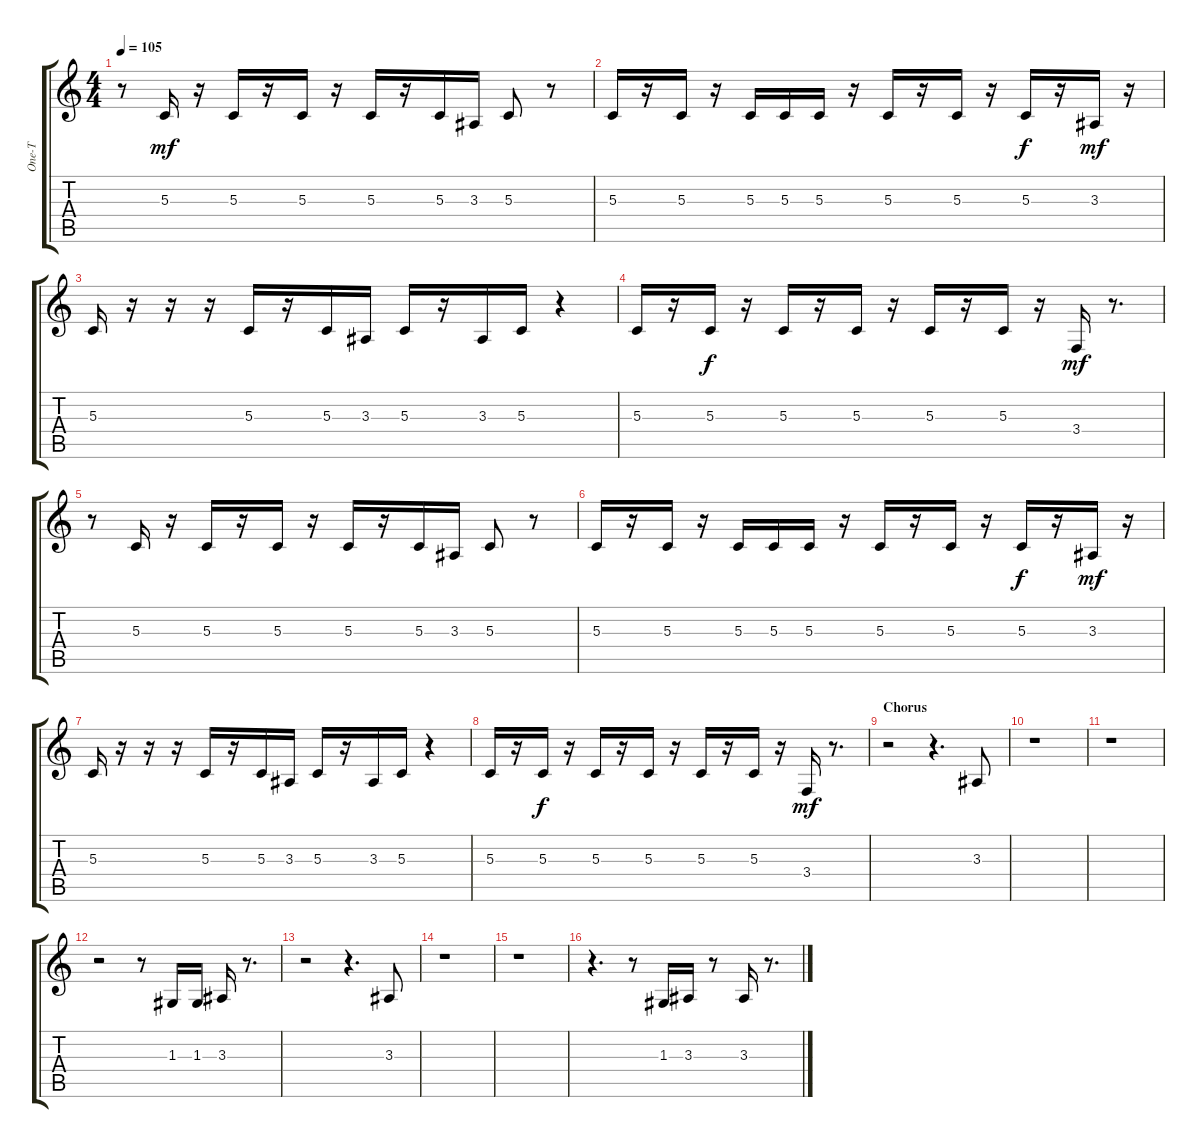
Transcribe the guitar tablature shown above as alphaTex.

\track ("One-T" "One-T") {instrument lead6voice}
\staff {score tabs}
\tuning (E4 B3 G3 D3 A2 E2) {hide}
\ts (4 4)
\tempo 105
\clef g2
\ks c
r.8{dy mp volume 14 balance 6} 5.3.16{dy mf} r.16 5.3.16 r.16 5.3.16 r.16 5.3.16 r.16 5.3.16 3.3.16 5.3.8 r.8 |
5.3.16 r.16 5.3.16 r.16 5.3.16 5.3.16 5.3.16 r.16 5.3.16 r.16 5.3.16 r.16 5.3.16{dy f} r.16 3.3.16{dy mf} r.16 |
5.3.16 r.16 r.16 r.16 5.3.16 r.16 5.3.16 3.3.16 5.3.16 r.16 3.3.16 5.3.16 r.4 |
5.3.16 r.16 5.3.16{dy f} r.16 5.3.16 r.16 5.3.16 r.16 5.3.16 r.16 5.3.16 r.16 3.4.16{dy mf} r.8{d} |
r.8{volume 14 balance 6} 5.3.16 r.16 5.3.16 r.16 5.3.16 r.16 5.3.16 r.16 5.3.16 3.3.16 5.3.8 r.8 |
5.3.16 r.16 5.3.16 r.16 5.3.16 5.3.16 5.3.16 r.16 5.3.16 r.16 5.3.16 r.16 5.3.16{dy f} r.16 3.3.16{dy mf} r.16 |
5.3.16 r.16 r.16 r.16 5.3.16 r.16 5.3.16 3.3.16 5.3.16 r.16 3.3.16 5.3.16 r.4 |
5.3.16 r.16 5.3.16{dy f} r.16 5.3.16 r.16 5.3.16 r.16 5.3.16 r.16 5.3.16 r.16 3.4.16{dy mf} r.8{d} |
\section ("" "Chorus")
r.2 r.4{d} 3.3.8 |
r.1 |
r.1 |
r.2 r.8 1.3.16 1.3.16 3.3.16 r.8{d} |
r.2 r.4{d} 3.3.8 |
r.1 |
r.1 |
r.4{d} r.8 1.3.16 3.3.16 r.8 3.3.16 r.8{d}
